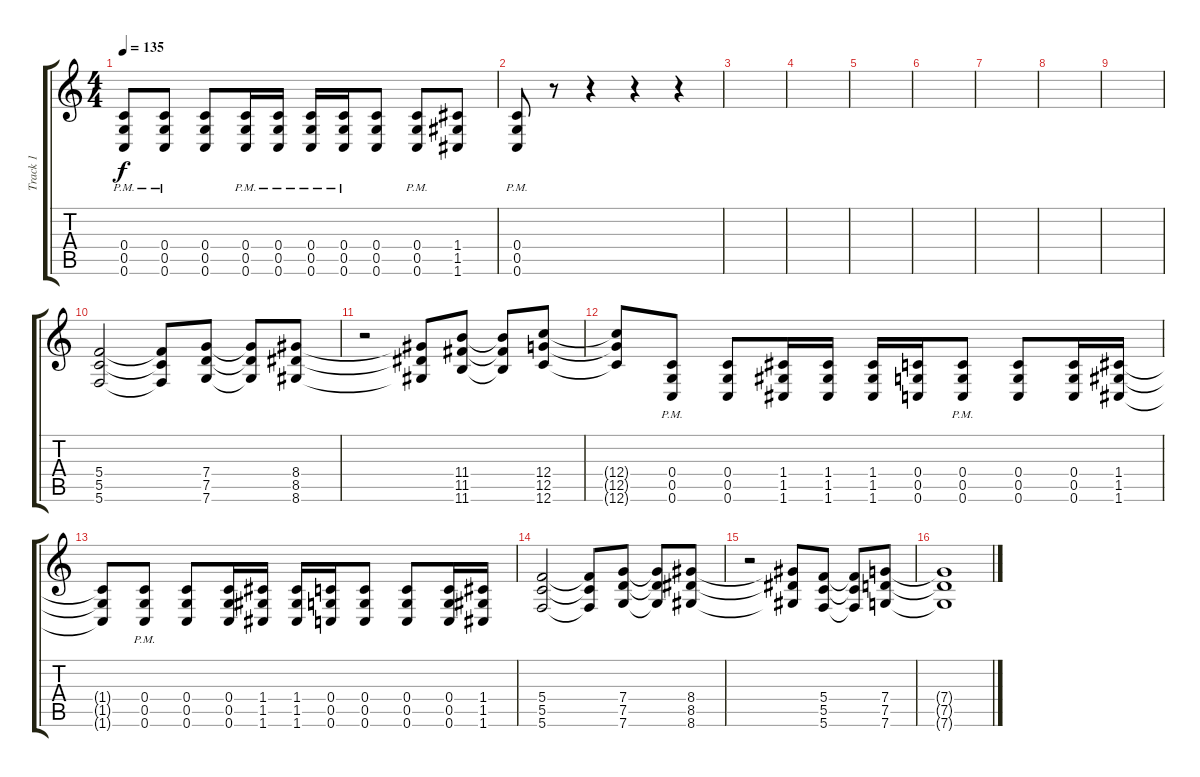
\track ("Track 1" "Track 1") {instrument distortionguitar}
\staff {score tabs}
\tuning (D4 A3 F3 C3 G2 C2) {hide}
\ts (4 4)
\tempo 135
\clef g2
\ks c
(0.4 0.5{pm} 0.6).8{dy f} (0.4 0.5{pm} 0.6).8 (0.4 0.5 0.6).8 (0.4 0.5 0.6{pm}).16 (0.4 0.5 0.6{pm}).16 (0.4 0.5 0.6{pm}).16 (0.4 0.5 0.6{pm}).16 (0.4 0.5 0.6).8 (0.4 0.5{pm} 0.6).8 (1.4 1.5 1.6).8 |
(0.4 0.5{pm} 0.6).8 r.8 r.4 r.4 r.4 |
|
|
|
|
|
|
|
(5.4 5.5 5.6).2 (5.4{t} 5.5{t} 5.6{t}).8 (7.4 7.5 7.6).8 (7.4{t} 7.5{t} 7.6{t}).8 (8.4 8.5 8.6).8 |
r.2 (8.4{t} 8.5{t} 8.6{t}).8 (11.4 11.5 11.6).8 (11.4{t} 11.5{t} 11.6{t}).8 (12.4 12.5 12.6).8 |
(12.4{t} 12.5{t} 12.6{t}).8 (0.4 0.5{pm} 0.6).8 (0.4 0.5 0.6).8 (1.4 1.5 1.6).16 (1.4 1.5 1.6).16 (1.4 1.5 1.6).16 (0.4 0.5 0.6).16 (0.4{pm} 0.5{pm} 0.6{pm}).8 (0.4 0.5 0.6).8 (0.4 0.5 0.6).16 (1.4 1.5 1.6).16 |
(1.4{t} 1.5{t} 1.6{t}).8 (0.4 0.5{pm} 0.6).8 (0.4 0.5 0.6).8 (0.4 0.5 0.6).16 (1.4 1.5 1.6).16 (1.4 1.5 1.6).16 (0.4 0.5 0.6).16 (0.4 0.5 0.6).8 (0.4 0.5 0.6).8 (0.4 0.5 0.6).16 (1.4 1.5 1.6).16 |
(5.4 5.5 5.6).2 (5.4{t} 5.5{t} 5.6{t}).8 (7.4 7.5 7.6).8 (7.4{t} 7.5{t} 7.6{t}).8 (8.4 8.5 8.6).8 |
r.2 (8.4{t} 8.5{t} 8.6{t}).8 (5.4 5.5 5.6).8 (5.4{t} 5.5{t} 5.6{t}).8 (7.4 7.5 7.6).8 |
(7.4{t} 7.5{t} 7.6{t}).1
